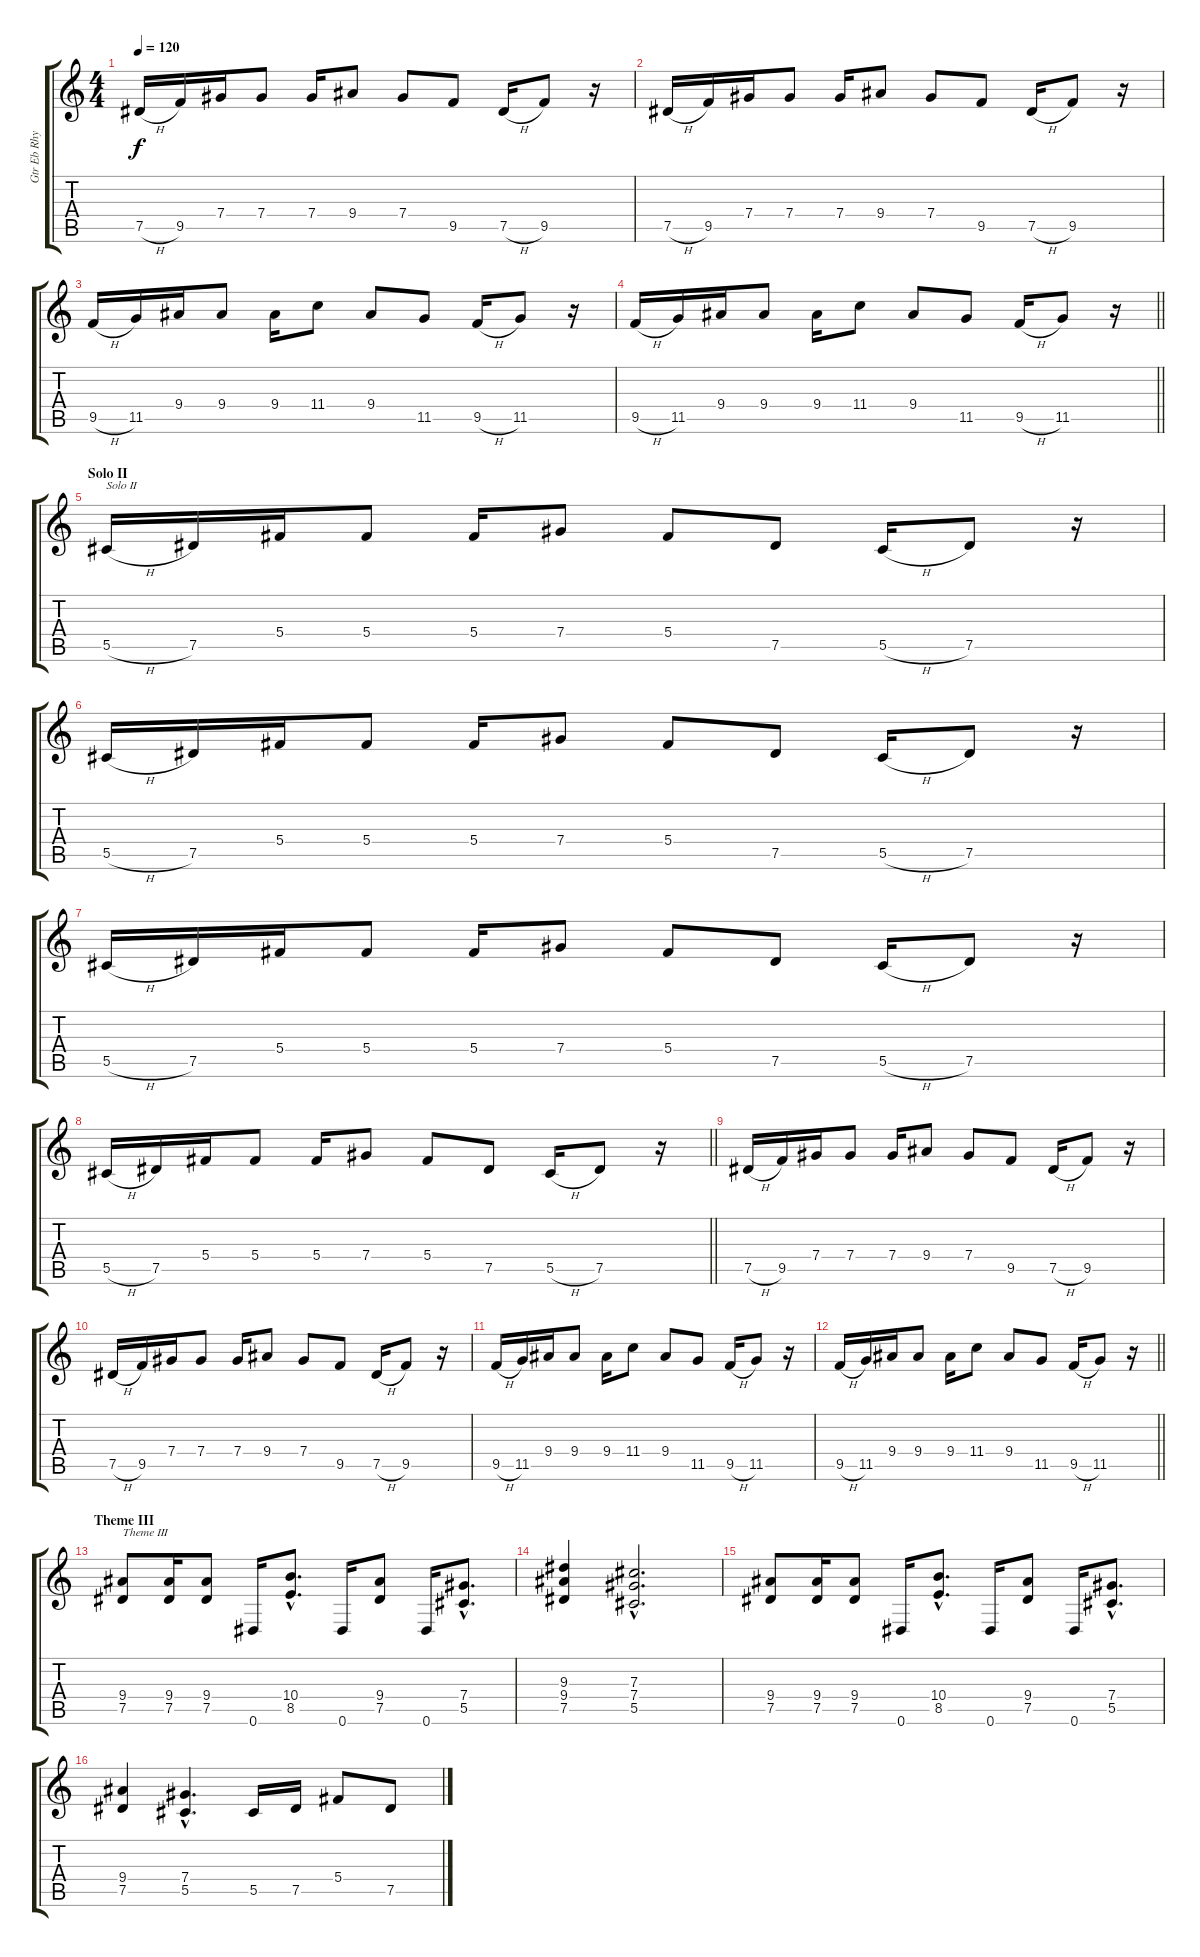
\track ("Gtr Eb Rhy I" "Gtr Eb Rhy") {instrument distortionguitar}
\staff {score tabs}
\tuning (Eb4 Bb3 Gb3 Db3 Ab2 Eb2) {hide}
\ts (4 4)
\tempo 120
\clef g2
\ks c
7.5{h}.16{dy f} 9.5.16 7.4.16 7.4.8 7.4.16 9.4.8 7.4.8 9.5.8 7.5{h}.16 9.5.8 r.16 |
7.5{h}.16 9.5.16 7.4.16 7.4.8 7.4.16 9.4.8 7.4.8 9.5.8 7.5{h}.16 9.5.8 r.16 |
9.5{h}.16 11.5.16 9.4.16 9.4.8 9.4.16 11.4.8 9.4.8 11.5.8 9.5{h}.16 11.5.8 r.16 |
\barLineRight lightlight
9.5{h}.16 11.5.16 9.4.16 9.4.8 9.4.16 11.4.8 9.4.8 11.5.8 9.5{h}.16 11.5.8 r.16 |
\section ("" "Solo II")
5.5{h}.16{txt "Solo II"} 7.5.16 5.4.16 5.4.8 5.4.16 7.4.8 5.4.8 7.5.8 5.5{h}.16 7.5.8 r.16 |
5.5{h}.16 7.5.16 5.4.16 5.4.8 5.4.16 7.4.8 5.4.8 7.5.8 5.5{h}.16 7.5.8 r.16 |
5.5{h}.16 7.5.16 5.4.16 5.4.8 5.4.16 7.4.8 5.4.8 7.5.8 5.5{h}.16 7.5.8 r.16 |
\barLineRight lightlight
5.5{h}.16 7.5.16 5.4.16 5.4.8 5.4.16 7.4.8 5.4.8 7.5.8 5.5{h}.16 7.5.8 r.16 |
7.5{h}.16 9.5.16 7.4.16 7.4.8 7.4.16 9.4.8 7.4.8 9.5.8 7.5{h}.16 9.5.8 r.16 |
7.5{h}.16 9.5.16 7.4.16 7.4.8 7.4.16 9.4.8 7.4.8 9.5.8 7.5{h}.16 9.5.8 r.16 |
9.5{h}.16 11.5.16 9.4.16 9.4.8 9.4.16 11.4.8 9.4.8 11.5.8 9.5{h}.16 11.5.8 r.16 |
\barLineRight lightlight
9.5{h}.16 11.5.16 9.4.16 9.4.8 9.4.16 11.4.8 9.4.8 11.5.8 9.5{h}.16 11.5.8 r.16 |
\section ("" "Theme III")
(9.4 7.5).8{txt "Theme III"} (9.4 7.5).16 (9.4 7.5).8 0.6.16 (10.4{hac} 8.5{hac}).8{d} 0.6.16 (9.4 7.5).8 0.6.16 (7.4{hac} 5.5{hac}).8{d} |
(9.3 9.4 7.5).4 (7.3{hac} 7.4{hac} 5.5{hac}).2{d} |
(9.4 7.5).8 (9.4 7.5).16 (9.4 7.5).8 0.6.16 (10.4{hac} 8.5{hac}).8{d} 0.6.16 (9.4 7.5).8 0.6.16 (7.4{hac} 5.5{hac}).8{d} |
(9.4 7.5).4 (7.4{hac} 5.5{hac}).4{d} 5.5.16 7.5.16 5.4.8 7.5.8
